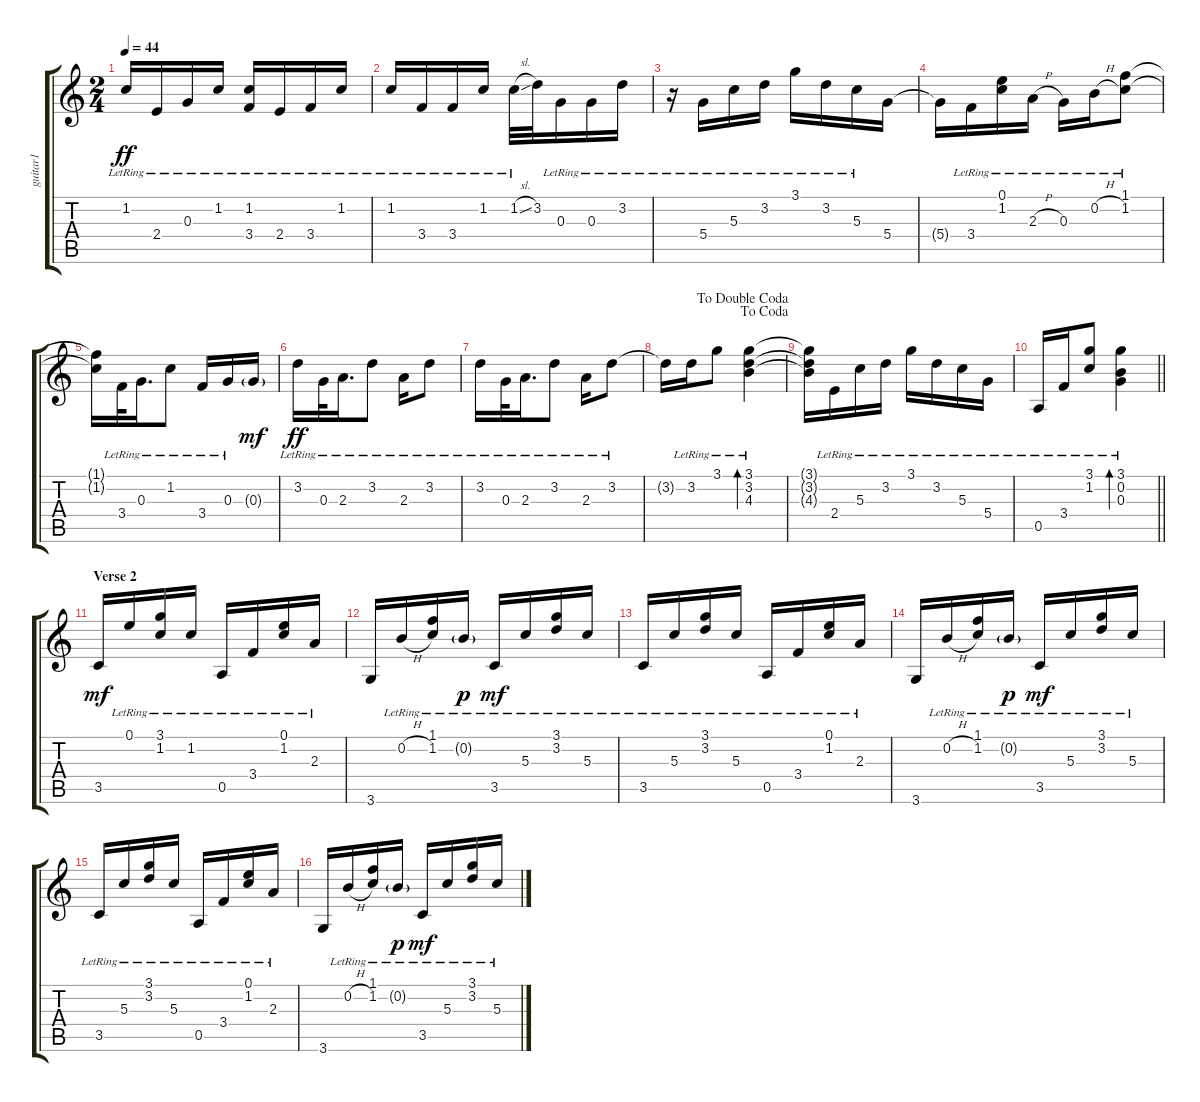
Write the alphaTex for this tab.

\track ("guitar1" "guitar1") {instrument electricguitarjazz}
\staff {score tabs}
\tuning (E4 B3 G3 D3 A2 E2) {hide}
\ts (2 4)
\tempo 44
\clef g2
\ks c
1.2{lr}.16{dy ff} 2.4{lr}.16 0.3{lr}.16 1.2{lr}.16 (1.2{lr} 3.4{lr}).16 2.4{lr}.16 3.4{lr}.16 1.2{lr}.16 |
1.2{lr}.16 3.4{lr}.16 3.4{lr}.16 1.2{lr}.16 1.2{sl lr}.32 3.2.32 0.3{lr}.16 0.3{lr}.16 3.2{lr}.16 |
r.16 5.4{lr}.16 5.3{lr}.16 3.2{lr}.16 3.1{lr}.16 3.2{lr}.16 5.3{lr}.16 5.4.16 |
5.4{t}.16 3.4{lr}.16 (0.1{lr} 1.2{lr}).16 2.3{h lr}.16 0.3{lr}.16 0.2{h lr}.16 (1.1{lr} 1.2{lr}).8 |
(1.1{t} 1.2{t}).16 3.4{lr}.32 0.3{lr}.16{d} 1.2{lr}.8 3.4{lr}.16 0.3{lr}.16 0.3{g}.16{dy mf} |
3.2{lr}.16{dy ff} 0.3{lr}.32 2.3{lr}.16{d} 3.2{lr}.8 2.3{lr}.16 3.2{lr}.8 |
3.2{lr}.16 0.3{lr}.32 2.3{lr}.16{d} 3.2{lr}.8 2.3{lr}.16 3.2{lr}.8 |
\jump dacoda
\jump dadoublecoda
3.2{t}.16 3.2{lr}.16 3.1{lr}.8 (3.1{lr} 3.2{lr} 4.3{lr}).4{bd 30} |
(3.1{t} 3.2{t} 4.3{t}).16 2.4{lr}.16 5.3{lr}.16 3.2{lr}.16 3.1{lr}.16 3.2{lr}.16 5.3{lr}.16 5.4{lr}.16 |
\barLineRight lightlight
0.5{lr}.16 3.4{lr}.16 (3.1{lr} 1.2{lr}).8 (3.1{lr} 0.2{lr} 0.3{lr}).4{bd 30} |
\section ("" "Verse 2")
3.5.16{dy mf} 0.1{lr}.16 (3.1{lr} 1.2{lr}).16 1.2{lr}.16 0.5{lr}.16 3.4{lr}.16 (0.1{lr} 1.2{lr}).16 2.3{lr}.16 |
3.6.16 0.2{h lr}.16 (1.1{lr} 1.2{lr}).16 0.2{g lr}.16{dy p} 3.5{lr}.16{dy mf} 5.3{lr}.16 (3.1{lr} 3.2{lr}).16 5.3{lr}.16 |
3.5{lr}.16 5.3{lr}.16 (3.1{lr} 3.2{lr}).16 5.3{lr}.16 0.5{lr}.16 3.4{lr}.16 (0.1{lr} 1.2{lr}).16 2.3{lr}.16 |
3.6.16 0.2{h lr}.16 (1.1{lr} 1.2{lr}).16 0.2{g lr}.16{dy p} 3.5{lr}.16{dy mf} 5.3{lr}.16 (3.1{lr} 3.2{lr}).16 5.3{lr}.16 |
3.5{lr}.16 5.3{lr}.16 (3.1{lr} 3.2{lr}).16 5.3{lr}.16 0.5{lr}.16 3.4{lr}.16 (0.1{lr} 1.2{lr}).16 2.3{lr}.16 |
3.6.16 0.2{h lr}.16 (1.1{lr} 1.2{lr}).16 0.2{g lr}.16{dy p} 3.5{lr}.16{dy mf} 5.3{lr}.16 (3.1{lr} 3.2{lr}).16 5.3{lr}.16
